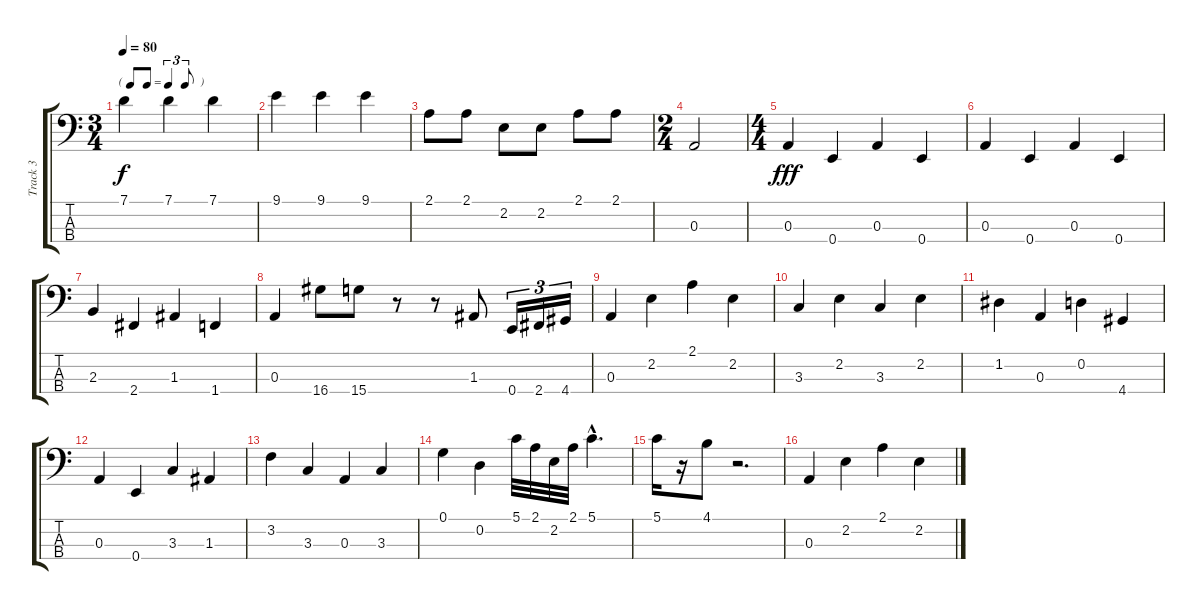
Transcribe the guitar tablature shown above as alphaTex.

\track ("Track 3" "Track 3") {instrument acousticbass}
\staff {score tabs}
\tuning (G2 D2 A1 E1) {hide}
\ts (3 4)
\tf triplet8th
\tempo 80
\clef f4
\ks c
7.1.4{dy f} 7.1.4 7.1.4 |
9.1.4 9.1.4 9.1.4 |
2.1.8 2.1.8 2.2.8 2.2.8 2.1.8 2.1.8 |
\ts (2 4)
0.3.2 |
\ts (4 4)
0.3.4{dy fff} 0.4.4 0.3.4 0.4.4 |
0.3.4 0.4.4 0.3.4 0.4.4 |
2.3.4 2.4.4 1.3.4 1.4.4 |
0.3.4 16.4.8 15.4.8 r.8 r.8 1.3.8 0.4.16{tu (3 2)} 2.4.16{tu (3 2)} 4.4.16{tu (3 2)} |
0.3.4 2.2.4 2.1.4 2.2.4 |
3.3.4 2.2.4 3.3.4 2.2.4 |
1.2.4 0.3.4 0.2.4 4.4.4 |
0.3.4 0.4.4 3.3.4 1.3.4 |
3.2.4 3.3.4 0.3.4 3.3.4 |
0.1.4 0.2.4 5.1.32 2.1.32 2.2.32 2.1.32 5.1{hac}.4{d} |
5.1.16 r.16 4.1.8 r.2{d} |
0.3.4 2.2.4 2.1.4 2.2.4
